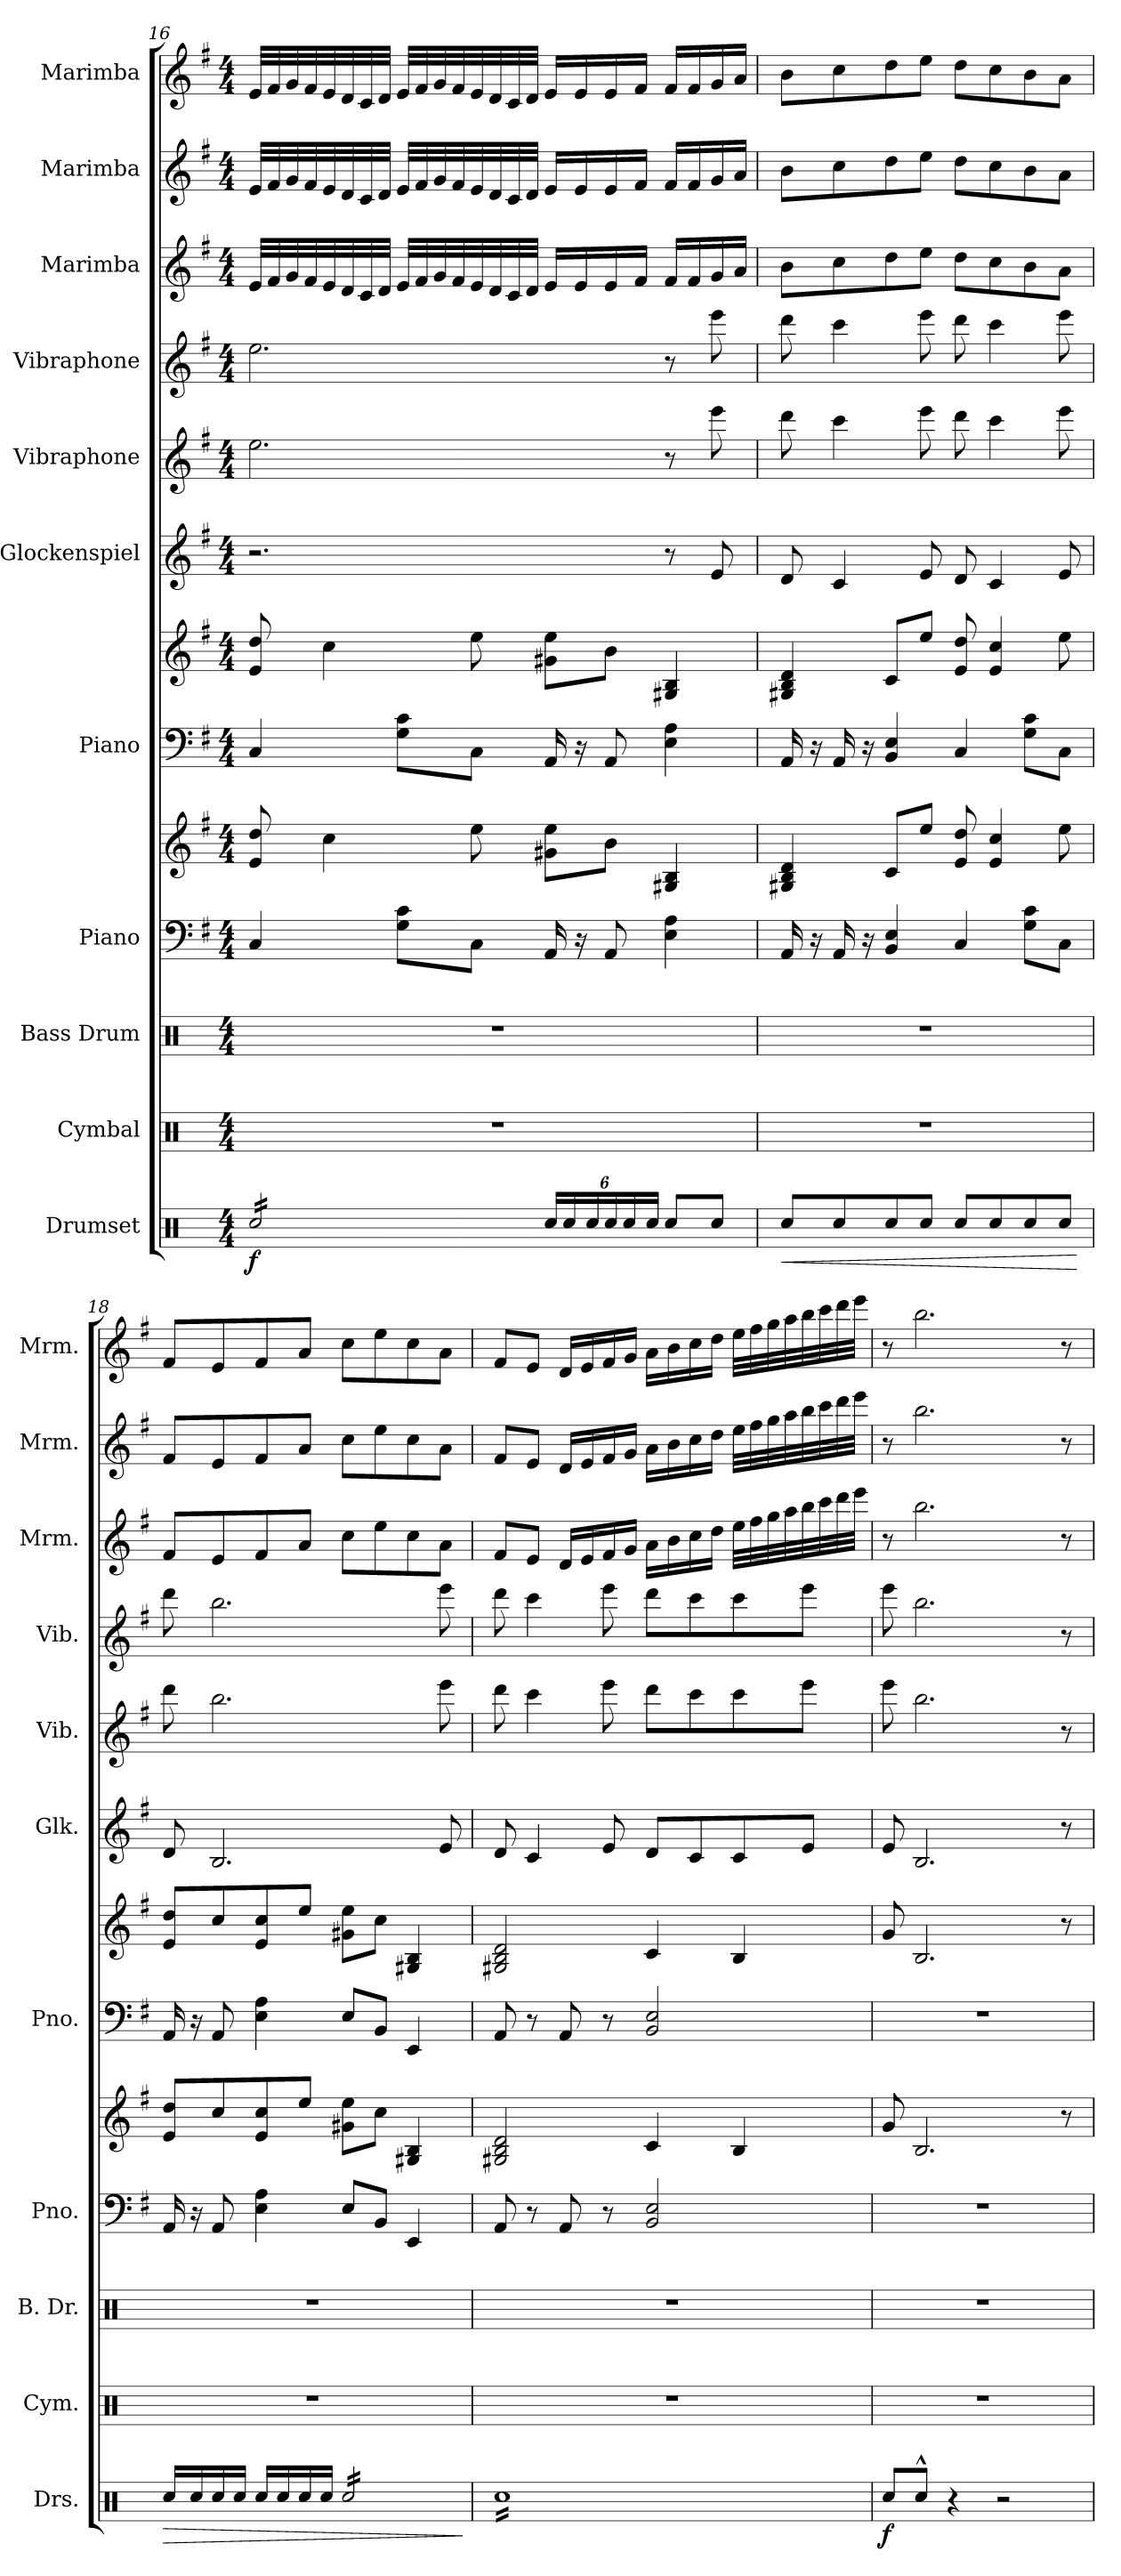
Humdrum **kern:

**kern	**dynam	**kern	**kern	**kern	**kern	**kern	**kern	**kern	**kern	**kern	**kern	**kern	**kern
*part11	*part11	*part10	*part9	*part8	*part8	*part7	*part7	*part6	*part5	*part4	*part3	*part2	*part1
*staff13	*staff13	*staff12	*staff11	*staff10	*staff9	*staff8	*staff7	*staff6	*staff5	*staff4	*staff3	*staff2	*staff1
*I"Drumset	*	*I"Cymbal	*I"Bass Drum	*I"Piano	*	*I"Piano	*	*I"Glockenspiel	*I"Vibraphone	*I"Vibraphone	*I"Marimba	*I"Marimba	*I"Marimba
*I'Drs.	*	*I'Cym.	*I'B. Dr.	*I'Pno.	*	*I'Pno.	*	*I'Glk.	*I'Vib.	*I'Vib.	*I'Mrm.	*I'Mrm.	*I'Mrm.
!!LO:PB:g=z
*clefX	*	*clefX	*clefX	*clefF4	*clefG2	*clefF4	*clefG2	*clefG2	*clefG2	*clefG2	*clefG2	*clefG2	*clefG2
*	*	*	*	*	*	*	*	*ITrd-14c-24	*	*	*	*	*
*k[]	*	*k[]	*k[]	*k[f#]	*k[f#]	*k[f#]	*k[f#]	*k[f#]	*k[f#]	*k[f#]	*k[f#]	*k[f#]	*k[f#]
*M4/4	*	*M4/4	*M4/4	*M4/4	*M4/4	*M4/4	*M4/4	*M4/4	*M4/4	*M4/4	*M4/4	*M4/4	*M4/4
=16	=16	=16	=16	=16	=16	=16	=16	=16	=16	=16	=16	=16	=16
!	!LO:DY:b	!	!	!	!	!	!	!	!	!	!	!	!
*tremolo	*	*	*	*	*	*	*	*	*	*	*	*	*
16Rcc/LL	f	1r	1r	4C/	8e/ 8dd/	4C/	8e/ 8dd/	2.r	2.ee\	2.ee\	32e/LLL	32e/LLL	32e/LLL
.	.	.	.	.	.	.	.	.	.	.	32f#/	32f#/	32f#/
16Rcc/	.	.	.	.	.	.	.	.	.	.	32g/	32g/	32g/
.	.	.	.	.	.	.	.	.	.	.	32f#/	32f#/	32f#/
16Rcc/	.	.	.	.	4cc\	.	4cc\	.	.	.	32e/	32e/	32e/
.	.	.	.	.	.	.	.	.	.	.	32d/	32d/	32d/
16Rcc/	.	.	.	.	.	.	.	.	.	.	32c/	32c/	32c/
.	.	.	.	.	.	.	.	.	.	.	32d/JJJ	32d/JJJ	32d/JJJ
16Rcc/	.	.	.	8G\ 8c\L	.	8G\ 8c\L	.	.	.	.	32e/LLL	32e/LLL	32e/LLL
.	.	.	.	.	.	.	.	.	.	.	32f#/	32f#/	32f#/
16Rcc/	.	.	.	.	.	.	.	.	.	.	32g/	32g/	32g/
.	.	.	.	.	.	.	.	.	.	.	32f#/	32f#/	32f#/
16Rcc/	.	.	.	8C\J	8ee\	8C\J	8ee\	.	.	.	32e/	32e/	32e/
.	.	.	.	.	.	.	.	.	.	.	32d/	32d/	32d/
16Rcc/JJ	.	.	.	.	.	.	.	.	.	.	32c/	32c/	32c/
*Xtremolo	*	*	*	*	*	*	*	*	*	*	*	*	*
.	.	.	.	.	.	.	.	.	.	.	32d/JJJ	32d/JJJ	32d/JJJ
*Xbrackettup	*	*	*	*	*	*	*	*	*	*	*	*	*
24Rcc/LL	.	.	.	16AA/	8g#X\ 8ee\L	16AA/	8g#X\ 8ee\L	.	.	.	16e/LL	16e/LL	16e/LL
24Rcc/	.	.	.	.	.	.	.	.	.	.	.	.	.
.	.	.	.	16r	.	16r	.	.	.	.	16e/	16e/	16e/
24Rcc/	.	.	.	.	.	.	.	.	.	.	.	.	.
24Rcc/	.	.	.	8AA/	8b\J	8AA/	8b\J	.	.	.	16e/	16e/	16e/
24Rcc/	.	.	.	.	.	.	.	.	.	.	.	.	.
.	.	.	.	.	.	.	.	.	.	.	16f#/JJ	16f#/JJ	16f#/JJ
24Rcc/JJ	.	.	.	.	.	.	.	.	.	.	.	.	.
8Rcc/L	.	.	.	4E\ 4A\	4G#X/ 4B/	4E\ 4A\	4G#X/ 4B/	8r	8r	8r	16f#/LL	16f#/LL	16f#/LL
.	.	.	.	.	.	.	.	.	.	.	16f#/	16f#/	16f#/
8Rcc/J	.	.	.	.	.	.	.	8eee/	8eee\	8eee\	16g/	16g/	16g/
.	.	.	.	.	.	.	.	.	.	.	16a/JJ	16a/JJ	16a/JJ
=17	=17	=17	=17	=17	=17	=17	=17	=17	=17	=17	=17	=17	=17
!	!LO:HP:b	!	!	!	!	!	!	!	!	!	!	!	!
8Rcc/L	<	1r	1r	16AA/	4G#X/ 4B/ 4d/	16AA/	4G#X/ 4B/ 4d/	8ddd/	8ddd\	8ddd\	8b\L	8b\L	8b\L
.	.	.	.	16r	.	16r	.	.	.	.	.	.	.
8Rcc/	.	.	.	16AA/	.	16AA/	.	4ccc/	4ccc\	4ccc\	8cc\	8cc\	8cc\
.	.	.	.	16r	.	16r	.	.	.	.	.	.	.
8Rcc/	.	.	.	4BB/ 4E/	8c/L	4BB/ 4E/	8c/L	.	.	.	8dd\	8dd\	8dd\
8Rcc/J	.	.	.	.	8ee/J	.	8ee/J	8eee/	8eee\	8eee\	8ee\J	8ee\J	8ee\J
8Rcc/L	.	.	.	4C/	8e/ 8dd/	4C/	8e/ 8dd/	8ddd/	8ddd\	8ddd\	8dd\L	8dd\L	8dd\L
8Rcc/	.	.	.	.	4e/ 4cc/	.	4e/ 4cc/	4ccc/	4ccc\	4ccc\	8cc\	8cc\	8cc\
8Rcc/	.	.	.	8G\ 8c\L	.	8G\ 8c\L	.	.	.	.	8b\	8b\	8b\
8Rcc/J	.	.	.	8C\J	8ee\	8C\J	8ee\	8eee/	8eee\	8eee\	8a\J	8a\J	8a\J
.	[	.	.	.	.	.	.	.	.	.	.	.	.
!!LO:PB:g=z
=18	=18	=18	=18	=18	=18	=18	=18	=18	=18	=18	=18	=18	=18
!	!LO:HP:b	!	!	!	!	!	!	!	!	!	!	!	!
16Rcc/LL	>	1r	1r	16AA/	8e/ 8dd/L	16AA/	8e/ 8dd/L	8ddd/	8ddd\	8ddd\	8f#/L	8f#/L	8f#/L
16Rcc/	.	.	.	16r	.	16r	.	.	.	.	.	.	.
16Rcc/	.	.	.	8AA/	8cc/	8AA/	8cc/	2.bb/	2.bb\	2.bb\	8e/	8e/	8e/
16Rcc/JJ	.	.	.	.	.	.	.	.	.	.	.	.	.
16Rcc/LL	.	.	.	4E\ 4A\	8e/ 8cc/	4E\ 4A\	8e/ 8cc/	.	.	.	8f#/	8f#/	8f#/
16Rcc/	.	.	.	.	.	.	.	.	.	.	.	.	.
16Rcc/	.	.	.	.	8ee/J	.	8ee/J	.	.	.	8a/J	8a/J	8a/J
16Rcc/JJ	.	.	.	.	.	.	.	.	.	.	.	.	.
*tremolo	*	*	*	*	*	*	*	*	*	*	*	*	*
16Rcc/LL	.	.	.	8E/L	8g#X\ 8ee\L	8E/L	8g#X\ 8ee\L	.	.	.	8cc\L	8cc\L	8cc\L
16Rcc/	.	.	.	.	.	.	.	.	.	.	.	.	.
16Rcc/	.	.	.	8BB/J	8cc\J	8BB/J	8cc\J	.	.	.	8ee\	8ee\	8ee\
16Rcc/	.	.	.	.	.	.	.	.	.	.	.	.	.
16Rcc/	.	.	.	4EE/	4G#X/ 4B/	4EE/	4G#X/ 4B/	.	.	.	8cc\	8cc\	8cc\
16Rcc/	.	.	.	.	.	.	.	.	.	.	.	.	.
16Rcc/	.	.	.	.	.	.	.	8eee/	8eee\	8eee\	8a\J	8a\J	8a\J
16Rcc/JJ	.	.	.	.	.	.	.	.	.	.	.	.	.
.	]	.	.	.	.	.	.	.	.	.	.	.	.
=19	=19	=19	=19	=19	=19	=19	=19	=19	=19	=19	=19	=19	=19
16RccLL	.	1r	1r	8AA/	2G#X/ 2B/ 2d/	8AA/	2G#X/ 2B/ 2d/	8ddd/	8ddd\	8ddd\	8f#/L	8f#/L	8f#/L
16Rcc	.	.	.	.	.	.	.	.	.	.	.	.	.
16Rcc	.	.	.	8r	.	8r	.	4ccc/	4ccc\	4ccc\	8e/J	8e/J	8e/J
16Rcc	.	.	.	.	.	.	.	.	.	.	.	.	.
16Rcc	.	.	.	8AA/	.	8AA/	.	.	.	.	16d/LL	16d/LL	16d/LL
16Rcc	.	.	.	.	.	.	.	.	.	.	16e/	16e/	16e/
16Rcc	.	.	.	8r	.	8r	.	8eee/	8eee\	8eee\	16f#/	16f#/	16f#/
16Rcc	.	.	.	.	.	.	.	.	.	.	16g/JJ	16g/JJ	16g/JJ
16Rcc	.	.	.	2BB/ 2E/	4c/	2BB/ 2E/	4c/	8ddd/L	8ddd\L	8ddd\L	16a\LL	16a\LL	16a\LL
16Rcc	.	.	.	.	.	.	.	.	.	.	16b\	16b\	16b\
16Rcc	.	.	.	.	.	.	.	8ccc/	8ccc\	8ccc\	16cc\	16cc\	16cc\
16Rcc	.	.	.	.	.	.	.	.	.	.	16dd\JJ	16dd\JJ	16dd\JJ
16Rcc	.	.	.	.	4B/	.	4B/	8ccc/	8ccc\	8ccc\	32ee\LLL	32ee\LLL	32ee\LLL
.	.	.	.	.	.	.	.	.	.	.	32ff#\	32ff#\	32ff#\
16Rcc	.	.	.	.	.	.	.	.	.	.	32gg\	32gg\	32gg\
.	.	.	.	.	.	.	.	.	.	.	32aa\	32aa\	32aa\
16Rcc	.	.	.	.	.	.	.	8eee/J	8eee\J	8eee\J	32bb\	32bb\	32bb\
.	.	.	.	.	.	.	.	.	.	.	32ccc\	32ccc\	32ccc\
16RccJJ	.	.	.	.	.	.	.	.	.	.	32ddd\	32ddd\	32ddd\
*Xtremolo	*	*	*	*	*	*	*	*	*	*	*	*	*
.	.	.	.	.	.	.	.	.	.	.	32eee\JJJ	32eee\JJJ	32eee\JJJ
=20	=20	=20	=20	=20	=20	=20	=20	=20	=20	=20	=20	=20	=20
!	!LO:DY:b	!	!	!	!	!	!	!	!	!	!	!	!
8Rcc/L	f	1r	1r	1r	8g/	1r	8g/	8eee/	8eee\	8eee\	8r	8r	8r
8Rcc^^/J	.	.	.	.	2.B/	.	2.B/	2.bb/	2.bb\	2.bb\	2.bb\	2.bb\	2.bb\
4r	.	.	.	.	.	.	.	.	.	.	.	.	.
2r	.	.	.	.	.	.	.	.	.	.	.	.	.
.	.	.	.	.	8r	.	8r	8r	8r	8r	8r	8r	8r
=	=	=	=	=	=	=	=	=	=	=	=	=	=
*-	*-	*-	*-	*-	*-	*-	*-	*-	*-	*-	*-	*-	*-
